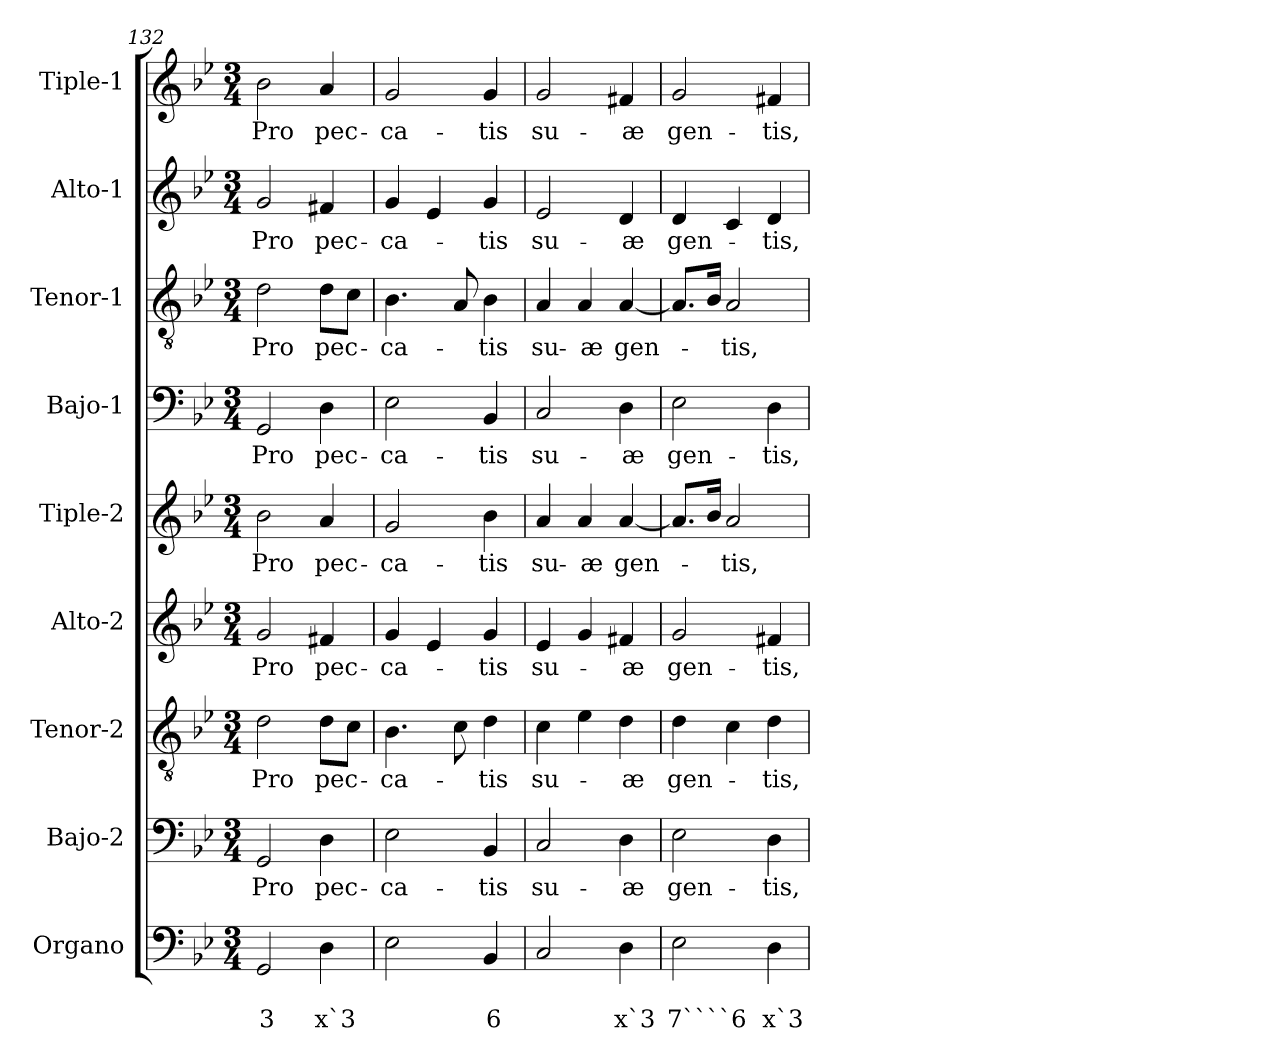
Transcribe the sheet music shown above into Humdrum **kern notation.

**kern	**text	**text	**kern	**text	**kern	**text	**kern	**text	**kern	**text	**kern	**text	**kern	**text	**kern	**text	**kern	**text
*part9	*part9	*part9	*part8	*part8	*part7	*part7	*part6	*part6	*part5	*part5	*part4	*part4	*part3	*part3	*part2	*part2	*part1	*part1
*staff9	*staff9	*staff9	*staff8	*staff8	*staff7	*staff7	*staff6	*staff6	*staff5	*staff5	*staff4	*staff4	*staff3	*staff3	*staff2	*staff2	*staff1	*staff1
*I"Organo	*	*	*I"Bajo-2	*	*I"Tenor-2	*	*I"Alto-2	*	*I"Tiple-2	*	*I"Bajo-1	*	*I"Tenor-1	*	*I"Alto-1	*	*I"Tiple-1	*
*	*	*	*I'B-2	*	*I'T-2	*	*I'A-2	*	*	*	*I'B1	*	*I'T1	*	*I'A1	*	*	*
!!LO:PB:g=z
*clefF4	*	*	*clefF4	*	*clefGv2	*	*clefG2	*	*clefG2	*	*clefF4	*	*clefGv2	*	*clefG2	*	*clefG2	*
*k[b-e-]	*	*	*k[b-e-]	*	*k[b-e-]	*	*k[b-e-]	*	*k[b-e-]	*	*k[b-e-]	*	*k[b-e-]	*	*k[b-e-]	*	*k[b-e-]	*
*B-:	*	*	*B-:	*	*B-:	*	*B-:	*	*B-:	*	*B-:	*	*B-:	*	*B-:	*	*B-:	*
*M3/4	*	*	*M3/4	*	*M3/4	*	*M3/4	*	*M3/4	*	*M3/4	*	*M3/4	*	*M3/4	*	*M3/4	*
=132	=132	=132	=132	=132	=132	=132	=132	=132	=132	=132	=132	=132	=132	=132	=132	=132	=132	=132
!	!	!LO:LY:b	!	!	!	!	!	!	!	!	!	!	!	!	!	!	!	!
!	!	!	!	!LO:LY:b	!	!	!	!	!	!	!	!	!	!	!	!	!	!
!	!	!	!	!	!	!LO:LY:b	!	!	!	!	!	!	!	!	!	!	!	!
!	!	!	!	!	!	!	!	!LO:LY:b	!	!	!	!	!	!	!	!	!	!
!	!	!	!	!	!	!	!	!	!	!LO:LY:b	!	!	!	!	!	!	!	!
!	!	!	!	!	!	!	!	!	!	!	!	!LO:LY:b	!	!	!	!	!	!
!	!	!	!	!	!	!	!	!	!	!	!	!	!	!LO:LY:b	!	!	!	!
!	!	!	!	!	!	!	!	!	!	!	!	!	!	!	!	!LO:LY:b	!	!
!	!	!	!	!	!	!	!	!	!	!	!	!	!	!	!	!	!	!LO:LY:b
2GG/	.	3	2GG/	Pro	2d\	Pro	2g/	Pro	2b-\	Pro	2GG/	Pro	2d\	Pro	2g/	Pro	2b-\	Pro
!	!	!LO:LY:b	!	!	!	!	!	!	!	!	!	!	!	!	!	!	!	!
!	!	!	!	!LO:LY:b	!	!	!	!	!	!	!	!	!	!	!	!	!	!
!	!	!	!	!	!	!LO:LY:b	!	!	!	!	!	!	!	!	!	!	!	!
!	!	!	!	!	!	!	!	!LO:LY:b	!	!	!	!	!	!	!	!	!	!
!	!	!	!	!	!	!	!	!	!	!LO:LY:b	!	!	!	!	!	!	!	!
!	!	!	!	!	!	!	!	!	!	!	!	!LO:LY:b	!	!	!	!	!	!
!	!	!	!	!	!	!	!	!	!	!	!	!	!	!LO:LY:b	!	!	!	!
!	!	!	!	!	!	!	!	!	!	!	!	!	!	!	!	!LO:LY:b	!	!
!	!	!	!	!	!	!	!	!	!	!	!	!	!	!	!	!	!	!LO:LY:b
4D\	.	x`3	4D\	pec-	8d\L	pec-	4f#X/	pec-	4a/	pec-	4D\	pec-	8d\L	pec-	4f#X/	pec-	4a/	pec-
.	.	.	.	.	8c\J	.	.	.	.	.	.	.	8c\J	.	.	.	.	.
=133	=133	=133	=133	=133	=133	=133	=133	=133	=133	=133	=133	=133	=133	=133	=133	=133	=133	=133
!	!	!	!	!LO:LY:b	!	!	!	!	!	!	!	!	!	!	!	!	!	!
!	!	!	!	!	!	!LO:LY:b	!	!	!	!	!	!	!	!	!	!	!	!
!	!	!	!	!	!	!	!	!LO:LY:b	!	!	!	!	!	!	!	!	!	!
!	!	!	!	!	!	!	!	!	!	!LO:LY:b	!	!	!	!	!	!	!	!
!	!	!	!	!	!	!	!	!	!	!	!	!LO:LY:b	!	!	!	!	!	!
!	!	!	!	!	!	!	!	!	!	!	!	!	!	!LO:LY:b	!	!	!	!
!	!	!	!	!	!	!	!	!	!	!	!	!	!	!	!	!LO:LY:b	!	!
!	!	!	!	!	!	!	!	!	!	!	!	!	!	!	!	!	!	!LO:LY:b
2E-\	.	.	2E-\	-ca-	4.B-\	-ca-	4g/	-ca-	2g/	-ca-	2E-\	-ca-	4.B-\	-ca-	4g/	-ca-	2g/	-ca-
.	.	.	.	.	.	.	4e-/	.	.	.	.	.	.	.	4e-/	.	.	.
.	.	.	.	.	8c\	.	.	.	.	.	.	.	8A/	.	.	.	.	.
!	!	!LO:LY:b	!	!	!	!	!	!	!	!	!	!	!	!	!	!	!	!
!	!	!	!	!LO:LY:b	!	!	!	!	!	!	!	!	!	!	!	!	!	!
!	!	!	!	!	!	!LO:LY:b	!	!	!	!	!	!	!	!	!	!	!	!
!	!	!	!	!	!	!	!	!LO:LY:b	!	!	!	!	!	!	!	!	!	!
!	!	!	!	!	!	!	!	!	!	!LO:LY:b	!	!	!	!	!	!	!	!
!	!	!	!	!	!	!	!	!	!	!	!	!LO:LY:b	!	!	!	!	!	!
!	!	!	!	!	!	!	!	!	!	!	!	!	!	!LO:LY:b	!	!	!	!
!	!	!	!	!	!	!	!	!	!	!	!	!	!	!	!	!LO:LY:b	!	!
!	!	!	!	!	!	!	!	!	!	!	!	!	!	!	!	!	!	!LO:LY:b
4BB-/	.	6	4BB-/	-tis	4d\	-tis	4g/	-tis	4b-\	-tis	4BB-/	-tis	4B-\	-tis	4g/	-tis	4g/	-tis
=134	=134	=134	=134	=134	=134	=134	=134	=134	=134	=134	=134	=134	=134	=134	=134	=134	=134	=134
!	!	!	!	!LO:LY:b	!	!	!	!	!	!	!	!	!	!	!	!	!	!
!	!	!	!	!	!	!LO:LY:b	!	!	!	!	!	!	!	!	!	!	!	!
!	!	!	!	!	!	!	!	!LO:LY:b	!	!	!	!	!	!	!	!	!	!
!	!	!	!	!	!	!	!	!	!	!LO:LY:b	!	!	!	!	!	!	!	!
!	!	!	!	!	!	!	!	!	!	!	!	!LO:LY:b	!	!	!	!	!	!
!	!	!	!	!	!	!	!	!	!	!	!	!	!	!LO:LY:b	!	!	!	!
!	!	!	!	!	!	!	!	!	!	!	!	!	!	!	!	!LO:LY:b	!	!
!	!	!	!	!	!	!	!	!	!	!	!	!	!	!	!	!	!	!LO:LY:b
2C/	.	.	2C/	su-	4c\	su-	4e-/	su-	4a/	su-	2C/	su-	4A/	su-	2e-/	su-	2g/	su-
!	!	!	!	!	!	!	!	!	!	!LO:LY:b	!	!	!	!	!	!	!	!
!	!	!	!	!	!	!	!	!	!	!	!	!	!	!LO:LY:b	!	!	!	!
.	.	.	.	.	4e-\	.	4g/	.	4a/	-æ	.	.	4A/	-æ	.	.	.	.
!	!	!LO:LY:b	!	!	!	!	!	!	!	!	!	!	!	!	!	!	!	!
!	!	!	!	!LO:LY:b	!	!	!	!	!	!	!	!	!	!	!	!	!	!
!	!	!	!	!	!	!LO:LY:b	!	!	!	!	!	!	!	!	!	!	!	!
!	!	!	!	!	!	!	!	!LO:LY:b	!	!	!	!	!	!	!	!	!	!
!	!	!	!	!	!	!	!	!	!	!LO:LY:b	!	!	!	!	!	!	!	!
!	!	!	!	!	!	!	!	!	!	!	!	!LO:LY:b	!	!	!	!	!	!
!	!	!	!	!	!	!	!	!	!	!	!	!	!	!LO:LY:b	!	!	!	!
!	!	!	!	!	!	!	!	!	!	!	!	!	!	!	!	!LO:LY:b	!	!
!	!	!	!	!	!	!	!	!	!	!	!	!	!	!	!	!	!	!LO:LY:b
4D\	.	x`3	4D\	-æ	4d\	-æ	4f#X/	-æ	[4a/	gen-	4D\	-æ	[4A/	gen-	4d/	-æ	4f#X/	-æ
=135	=135	=135	=135	=135	=135	=135	=135	=135	=135	=135	=135	=135	=135	=135	=135	=135	=135	=135
!	!	!LO:LY:b	!	!	!	!	!	!	!	!	!	!	!	!	!	!	!	!
!	!	!	!	!LO:LY:b	!	!	!	!	!	!	!	!	!	!	!	!	!	!
!	!	!	!	!	!	!LO:LY:b	!	!	!	!	!	!	!	!	!	!	!	!
!	!	!	!	!	!	!	!	!LO:LY:b	!	!	!	!	!	!	!	!	!	!
!	!	!	!	!	!	!	!	!	!	!	!	!LO:LY:b	!	!	!	!	!	!
!	!	!	!	!	!	!	!	!	!	!	!	!	!	!	!	!LO:LY:b	!	!
!	!	!	!	!	!	!	!	!	!	!	!	!	!	!	!	!	!	!LO:LY:b
2E-\	.	7````6	2E-\	gen-	4d\	gen-	2g/	gen-	8.a/L]	.	2E-\	gen-	8.A/L]	.	4d/	gen-	2g/	gen-
.	.	.	.	.	.	.	.	.	16b-/Jk	.	.	.	16B-/Jk	.	.	.	.	.
!	!	!	!	!	!	!	!	!	!	!LO:LY:b	!	!	!	!	!	!	!	!
!	!	!	!	!	!	!	!	!	!	!	!	!	!	!LO:LY:b	!	!	!	!
.	.	.	.	.	4c\	.	.	.	2a/	-tis,	.	.	2A/	-tis,	4c/	.	.	.
!	!	!LO:LY:b	!	!	!	!	!	!	!	!	!	!	!	!	!	!	!	!
!	!	!	!	!LO:LY:b	!	!	!	!	!	!	!	!	!	!	!	!	!	!
!	!	!	!	!	!	!LO:LY:b	!	!	!	!	!	!	!	!	!	!	!	!
!	!	!	!	!	!	!	!	!LO:LY:b	!	!	!	!	!	!	!	!	!	!
!	!	!	!	!	!	!	!	!	!	!	!	!LO:LY:b	!	!	!	!	!	!
!	!	!	!	!	!	!	!	!	!	!	!	!	!	!	!	!LO:LY:b	!	!
!	!	!	!	!	!	!	!	!	!	!	!	!	!	!	!	!	!	!LO:LY:b
4D\	.	x`3	4D\	-tis,	4d\	-tis,	4f#X/	-tis,	.	.	4D\	-tis,	.	.	4d/	-tis,	4f#X/	-tis,
=	=	=	=	=	=	=	=	=	=	=	=	=	=	=	=	=	=	=
*-	*-	*-	*-	*-	*-	*-	*-	*-	*-	*-	*-	*-	*-	*-	*-	*-	*-	*-
